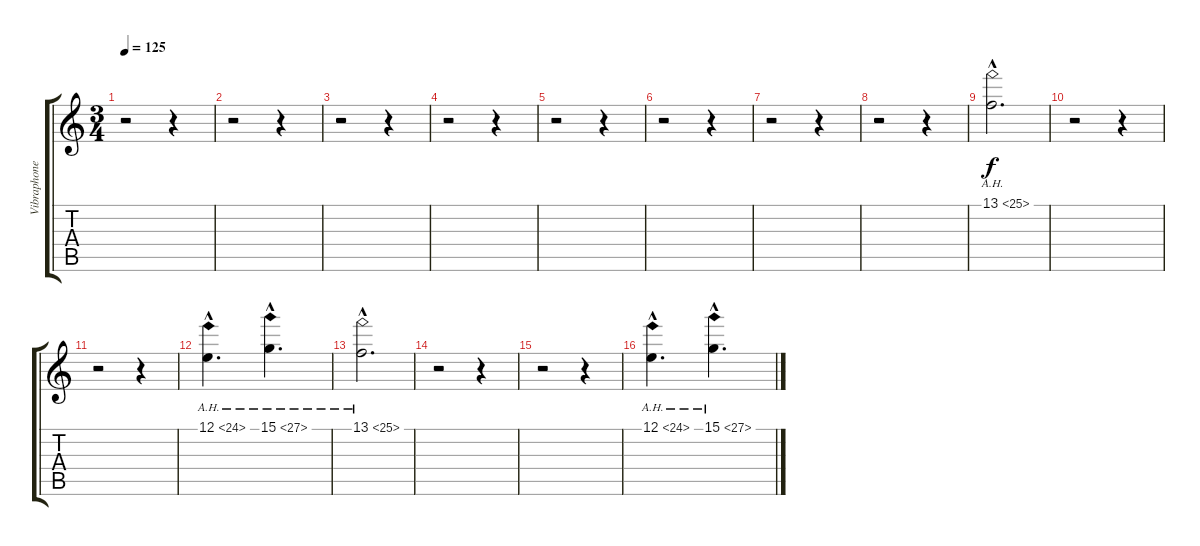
\track ("Vibraphone" "Vibraphone") {instrument vibraphone}
\staff {score tabs}
\tuning (E4 B3 G3 D3 A2 E2) {hide}
\ts (3 4)
\tempo 125
\clef g2
\ks c
r.2{dy f} r.4 |
r.2 r.4 |
r.2 r.4 |
r.2 r.4 |
r.2 r.4 |
r.2 r.4 |
r.2 r.4 |
r.2 r.4 |
13.1{ah 12 hac}.2{d} |
r.2 r.4 |
r.2 r.4 |
12.1{ah 12 hac}.4{d} 15.1{ah 12 hac}.4{d} |
13.1{ah 12 hac}.2{d} |
r.2 r.4 |
r.2 r.4 |
12.1{ah 12 hac}.4{d} 15.1{ah 12 hac}.4{d}
